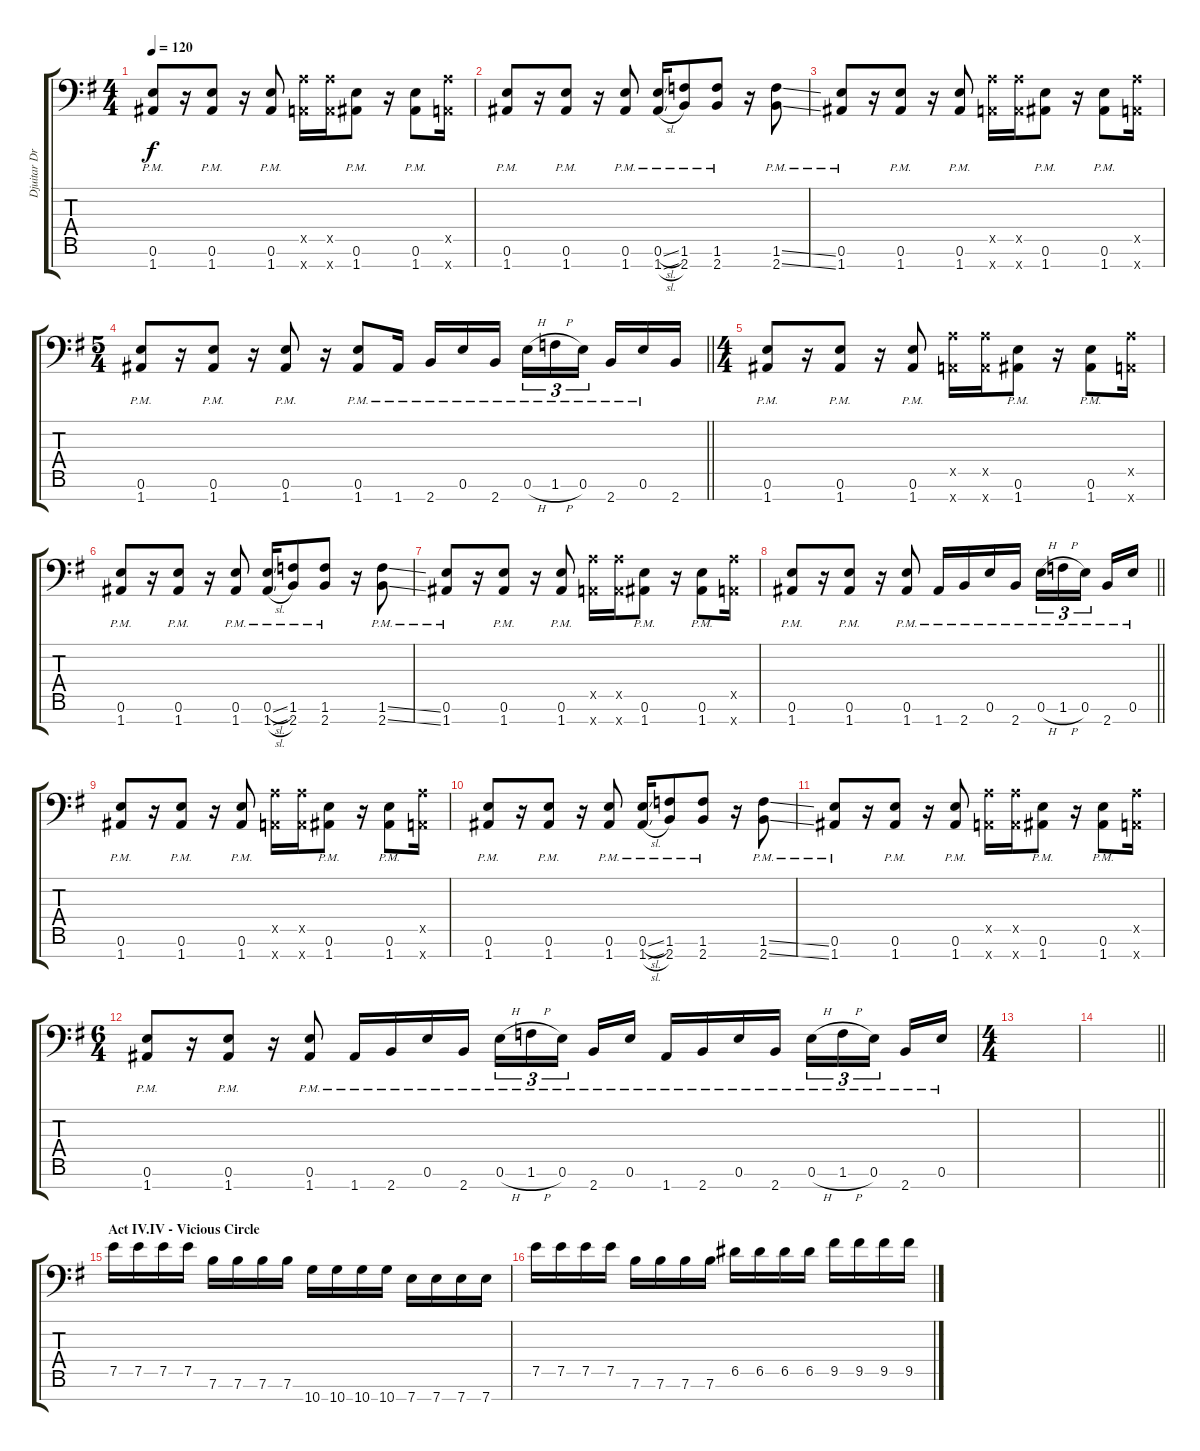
\track ("Djuitar Dropped A" "Djuitar Dr") {instrument distortionguitar}
\staff {score tabs}
\tuning (E4 B3 G3 D3 A2 E2 A1) {hide}
\ts (4 4)
\tempo 120
\clef f4
\ks eminor
(0.6{pm} 1.7{pm}).8{dy f} r.16 (0.6{pm} 1.7{pm}).8 r.16 (0.6{pm} 1.7{pm}).8 (0.5{x} 0.7{x}).16 (0.5{x} 0.7{x}).16 (0.6{pm} 1.7{pm}).8 r.16 (0.6{pm} 1.7{pm}).8 (0.5{x} 0.7{x}).16 |
(0.6{pm} 1.7{pm}).8 r.16 (0.6{pm} 1.7{pm}).8 r.16 (0.6{pm} 1.7{pm}).8 (0.6{sl pm} 1.7{sl pm}).16 (1.6{pm} 2.7{pm}).8 (1.6{pm} 2.7{pm}).8 r.16 (1.6{ss pm} 2.7{ss pm}).8 |
(0.6{pm} 1.7{pm}).8 r.16 (0.6{pm} 1.7{pm}).8 r.16 (0.6{pm} 1.7{pm}).8 (0.5{x} 0.7{x}).16 (0.5{x} 0.7{x}).16 (0.6{pm} 1.7{pm}).8 r.16 (0.6{pm} 1.7{pm}).8 (0.5{x} 0.7{x}).16 |
\ts (5 4)
\barLineRight lightlight
(0.6{pm} 1.7{pm}).8 r.16 (0.6{pm} 1.7{pm}).8 r.16 (0.6{pm} 1.7{pm}).8 r.16 (0.6{pm} 1.7{pm}).8 1.7{pm}.16 2.7{pm}.16 0.6{pm}.16 2.7{pm}.16{beam splitsecondary} 0.6{h pm}.16{tu (3 2)} 1.6{h pm}.16{tu (3 2)} 0.6{pm}.16{tu (3 2) beam splitsecondary} 2.7{pm}.16 0.6{pm}.16 2.7.16 |
\ts (4 4)
\section ("" "")
(0.6{pm} 1.7{pm}).8 r.16 (0.6{pm} 1.7{pm}).8 r.16 (0.6{pm} 1.7{pm}).8 (0.5{x} 0.7{x}).16 (0.5{x} 0.7{x}).16 (0.6{pm} 1.7{pm}).8 r.16 (0.6{pm} 1.7{pm}).8 (0.5{x} 0.7{x}).16 |
(0.6{pm} 1.7{pm}).8 r.16 (0.6{pm} 1.7{pm}).8 r.16 (0.6{pm} 1.7{pm}).8 (0.6{sl pm} 1.7{sl pm}).16 (1.6{pm} 2.7{pm}).8 (1.6{pm} 2.7{pm}).8 r.16 (1.6{ss pm} 2.7{ss pm}).8 |
(0.6{pm} 1.7{pm}).8 r.16 (0.6{pm} 1.7{pm}).8 r.16 (0.6{pm} 1.7{pm}).8 (0.5{x} 0.7{x}).16 (0.5{x} 0.7{x}).16 (0.6{pm} 1.7{pm}).8 r.16 (0.6{pm} 1.7{pm}).8 (0.5{x} 0.7{x}).16 |
\barLineRight lightlight
(0.6{pm} 1.7{pm}).8 r.16 (0.6{pm} 1.7{pm}).8 r.16 (0.6{pm} 1.7{pm}).8 1.7{pm}.16 2.7{pm}.16 0.6{pm}.16 2.7{pm}.16 0.6{h pm}.16{tu (3 2)} 1.6{h pm}.16{tu (3 2)} 0.6{pm}.16{tu (3 2) beam splitsecondary} 2.7{pm}.16 0.6{pm}.16 |
(0.6{pm} 1.7{pm}).8 r.16 (0.6{pm} 1.7{pm}).8 r.16 (0.6{pm} 1.7{pm}).8 (0.5{x} 0.7{x}).16 (0.5{x} 0.7{x}).16 (0.6{pm} 1.7{pm}).8 r.16 (0.6{pm} 1.7{pm}).8 (0.5{x} 0.7{x}).16 |
(0.6{pm} 1.7{pm}).8 r.16 (0.6{pm} 1.7{pm}).8 r.16 (0.6{pm} 1.7{pm}).8 (0.6{sl pm} 1.7{sl pm}).16 (1.6{pm} 2.7{pm}).8 (1.6{pm} 2.7{pm}).8 r.16 (1.6{ss pm} 2.7{ss pm}).8 |
(0.6{pm} 1.7{pm}).8 r.16 (0.6{pm} 1.7{pm}).8 r.16 (0.6{pm} 1.7{pm}).8 (0.5{x} 0.7{x}).16 (0.5{x} 0.7{x}).16 (0.6{pm} 1.7{pm}).8 r.16 (0.6{pm} 1.7{pm}).8 (0.5{x} 0.7{x}).16 |
\ts (6 4)
(0.6{pm} 1.7{pm}).8 r.16 (0.6{pm} 1.7{pm}).8 r.16 (0.6{pm} 1.7{pm}).8 1.7{pm}.16 2.7{pm}.16 0.6{pm}.16 2.7{pm}.16 0.6{h pm}.16{tu (3 2)} 1.6{h pm}.16{tu (3 2)} 0.6{pm}.16{tu (3 2) beam splitsecondary} 2.7{pm}.16 0.6{pm}.16 1.7{pm}.16 2.7{pm}.16 0.6{pm}.16 2.7{pm}.16{beam splitsecondary} 0.6{h pm}.16{tu (3 2)} 1.6{h pm}.16{tu (3 2)} 0.6{pm}.16{tu (3 2) beam splitsecondary} 2.7{pm}.16 0.6{pm}.16 |
\ts (4 4)
|
\barLineRight lightlight
|
\section ("" "Act IV.IV - Vicious Circle")
7.5.16 7.5.16 7.5.16 7.5.16 7.6.16 7.6.16 7.6.16 7.6.16 10.7.16 10.7.16 10.7.16 10.7.16 7.7.16 7.7.16 7.7.16 7.7.16 |
7.5.16 7.5.16 7.5.16 7.5.16 7.6.16 7.6.16 7.6.16 7.6.16 6.5.16 6.5.16 6.5.16 6.5.16 9.5.16 9.5.16 9.5.16 9.5.16
